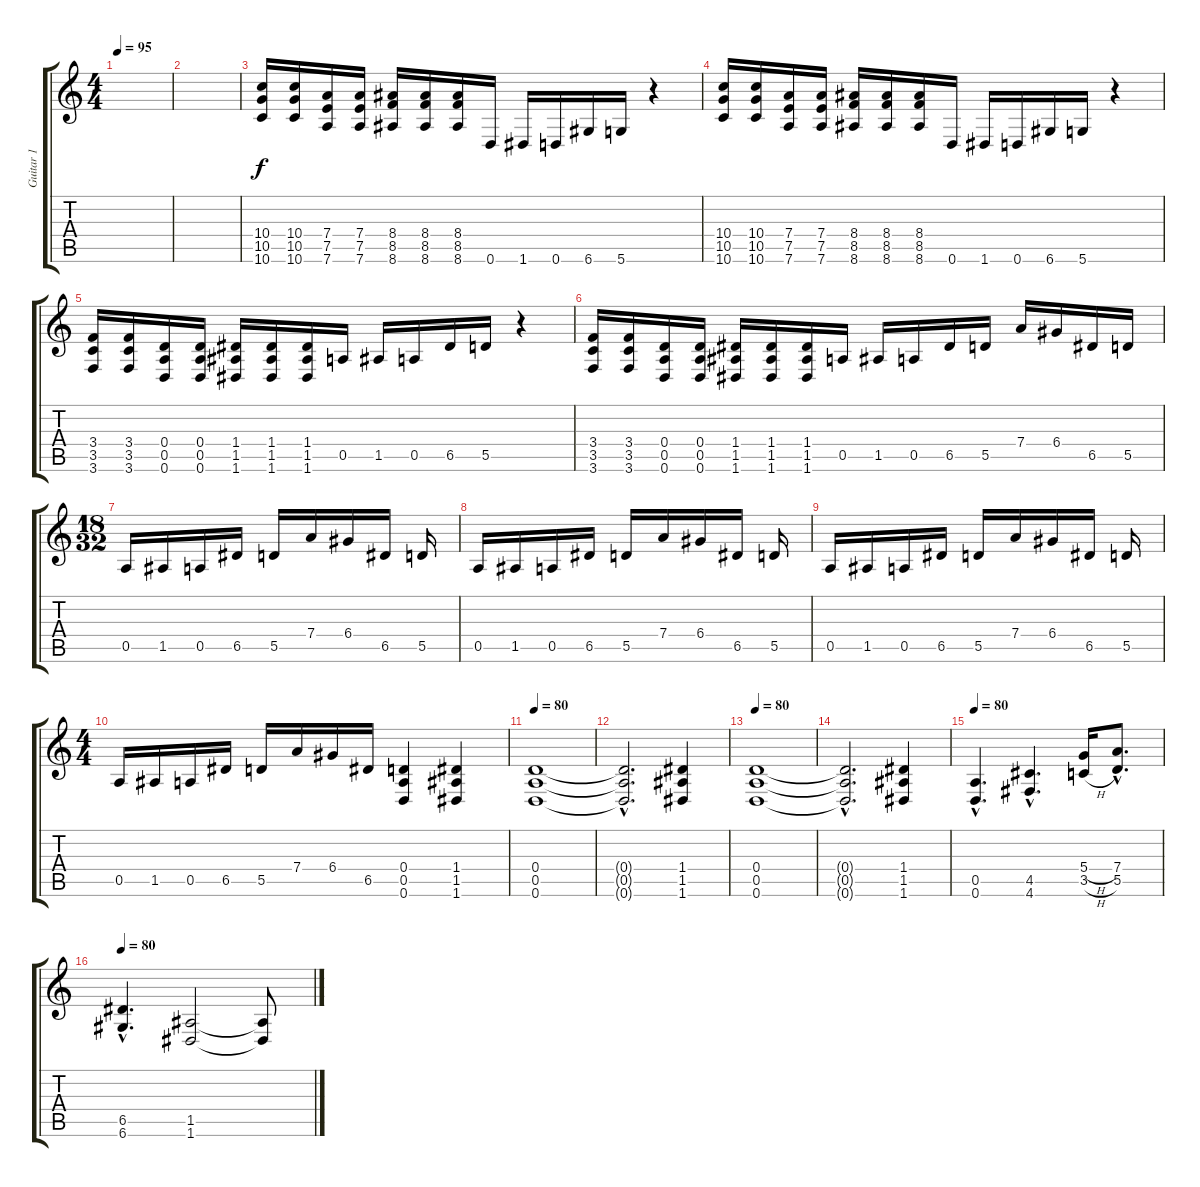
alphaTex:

\track ("Guitar 1" "Guitar 1") {instrument distortionguitar}
\staff {score tabs}
\tuning (E4 B3 G3 D3 A2 D2) {hide}
\ts (4 4)
\tempo 95
\clef g2
\ks c
|
|
(10.4 10.5 10.6).16 (10.4 10.5 10.6).16 (7.4 7.5 7.6).16 (7.4 7.5 7.6).16 (8.4 8.5 8.6).16 (8.4 8.5 8.6).16 (8.4 8.5 8.6).16 0.6.16 1.6.16 0.6.16 6.6.16 5.6.16 r.4 |
(10.4 10.5 10.6).16 (10.4 10.5 10.6).16 (7.4 7.5 7.6).16 (7.4 7.5 7.6).16 (8.4 8.5 8.6).16 (8.4 8.5 8.6).16 (8.4 8.5 8.6).16 0.6.16 1.6.16 0.6.16 6.6.16 5.6.16 r.4 |
(3.4 3.5 3.6).16 (3.4 3.5 3.6).16 (0.4 0.5 0.6).16 (0.4 0.5 0.6).16 (1.4 1.5 1.6).16 (1.4 1.5 1.6).16 (1.4 1.5 1.6).16 0.5.16 1.5.16 0.5.16 6.5.16 5.5.16 r.4 |
(3.4 3.5 3.6).16 (3.4 3.5 3.6).16 (0.4 0.5 0.6).16 (0.4 0.5 0.6).16 (1.4 1.5 1.6).16 (1.4 1.5 1.6).16 (1.4 1.5 1.6).16 0.5.16 1.5.16 0.5.16 6.5.16 5.5.16 7.4.16 6.4.16 6.5.16 5.5.16 |
\ts (18 32)
0.5.16 1.5.16 0.5.16 6.5.16 5.5.16 7.4.16 6.4.16 6.5.16 5.5.16 |
0.5.16 1.5.16 0.5.16 6.5.16 5.5.16 7.4.16 6.4.16 6.5.16 5.5.16 |
0.5.16 1.5.16 0.5.16 6.5.16 5.5.16 7.4.16 6.4.16 6.5.16 5.5.16 |
\ts (4 4)
0.5.16 1.5.16 0.5.16 6.5.16 5.5.16 7.4.16 6.4.16 6.5.16 (0.4 0.5 0.6).4 (1.4 1.5 1.6).4 |
\tempo 80
(0.4 0.5 0.6).1 |
(0.4{hac t} 0.5{hac t} 0.6{hac t}).2{d} (1.4 1.5 1.6).4 |
\tempo 80
(0.4 0.5 0.6).1 |
(0.4{hac t} 0.5{hac t} 0.6{hac t}).2{d} (1.4 1.5 1.6).4 |
\tempo 80
(0.5{hac} 0.6{hac}).4{d} (4.5{hac} 4.6{hac}).4{d} (5.4{h} 3.5{h}).16 (7.4{hac} 5.5{hac}).8{d} |
\tempo 80
(6.5{hac} 6.6{hac}).4{d} (1.5 1.6).2 (1.5{t} 1.6{t}).8
